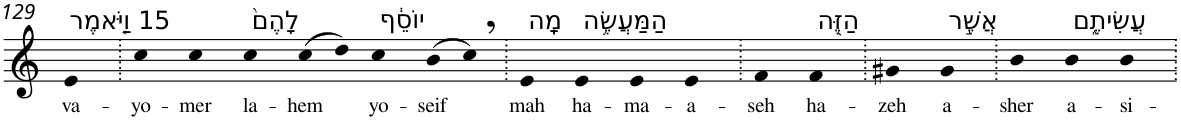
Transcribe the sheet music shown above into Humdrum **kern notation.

**kern	**text
*part1	*part1
*staff1	*staff1
*I"Piano	*
*I'Pno	*
!!LO:PB:g=z
*clefG2	*
*k[]	*
=129	=129
!LO:TX:a:t=15 וַיֹּ֤אמֶר	!
!	!LO:LY:b
4e	va-
=130.	=130.
!	!LO:LY:b
4cc	-yo-
!	!LO:LY:b
4cc	-mer
!LO:TX:a:t=לָהֶם֙	!
!	!LO:LY:b
4cc	la-
!	!LO:LY:b
(>8cc	-hem
8dd)	.
!LO:TX:a:t=יוֹסֵ֔ף	!
!	!LO:LY:b
4cc	yo-
!	!LO:LY:b
(>8b	-seif
8cc,)	.
=131.	=131.
!LO:TX:a:t=מָֽה	!
!	!LO:LY:b
4e	mah
!LO:TX:a:t=הַמַּעֲשֶׂ֥ה	!
!	!LO:LY:b
4e	ha-
!	!LO:LY:b
4e	-ma-
!	!LO:LY:b
4e	-a-
=132.	=132.
!	!LO:LY:b
4f	-seh
!LO:TX:a:t=הַזֶּ֖ה	!
!	!LO:LY:b
4f	ha-
=133.	=133.
!	!LO:LY:b
4g#X	-zeh
!LO:TX:a:t=אֲשֶׁ֣ר	!
!	!LO:LY:b
4g#	a-
=134.	=134.
!	!LO:LY:b
4b	-sher
!LO:TX:a:t=עֲשִׂיתֶ֑ם	!
!	!LO:LY:b
4b	a-
!	!LO:LY:b
4b	-si-
=.	=.
*-	*-
